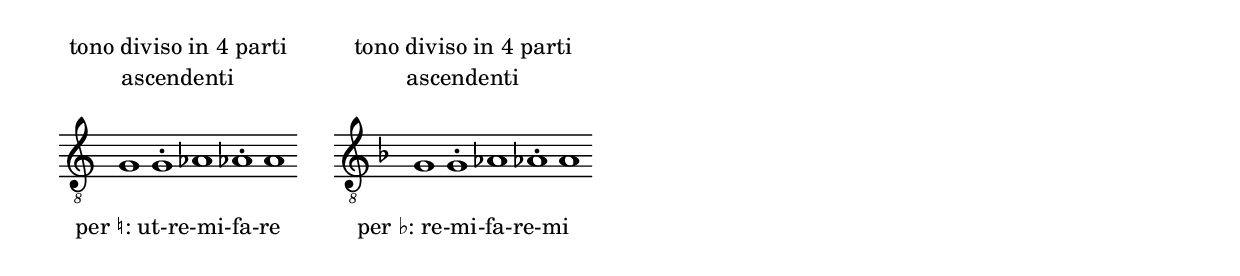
\version "2.22.2"

% Auto generated file

\header {
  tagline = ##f
}

dot = {
   \once \override Script.add-stem-support = ##f
   \once \override Script.toward-stem-shift = 0
   \once \override Script.skyline-horizontal-padding = 0
   \once \override Script.direction = 1
   \once \override Script.font-size = 1
}

\markup {
  \center-column {
    \line {
      \center-align
      \fontsize#3 { \concat { \normal-text ""} }
    }
    \null
    \line {
      \center-column {
        \line {
          \left-align {  \normal-text "tono diviso in 4 parti" }
        }
        \line {
          \left-align {  \normal-text "ascendenti" }
        }

        \null
        \line {
          \score {
            <<
              \new Staff \with { instrumentName = ""} {
                \override Staff.TimeSignature.stencil = ##f
                \override Staff.NoteHead.style = #'baroque
                \accidentalStyle Score.forget
                \cadenzaOn
                \clef "treble_8"
                \key c #`((0 . ,NATURAL) (1 . ,NATURAL) (2 . ,NATURAL)
                          (3 . ,NATURAL) (4 . ,NATURAL) (5 . ,NATURAL)
                          (6 . ,NATURAL))  g1  \dot g1-.  as1  \dot as1-.  a1 
                \cadenzaOff
              }
            >>
            \layout {
              \context {
                \Score
                \override SpacingSpanner.common-shortest-duration = #(ly:make-moment 1)
              }
            }
          }
        }
        \null
        \line {
          \left-align {  \normal-text "per ♮: ut-re-mi-fa-re" }
        }

      }
      \hspace #3 
      \center-column {
        \line {
          \left-align {  \normal-text "tono diviso in 4 parti" }
        }
        \line {
          \left-align {  \normal-text "ascendenti" }
        }

        \null
        \line {
          \score {
            <<
              \new Staff \with { instrumentName = ""} {
                \override Staff.TimeSignature.stencil = ##f
                \override Staff.NoteHead.style = #'baroque
                \accidentalStyle Score.forget
                \cadenzaOn
                \clef "treble_8"
                \key c #`((0 . ,NATURAL) (1 . ,NATURAL) (2 . ,NATURAL)
                          (3 . ,NATURAL) (4 . ,NATURAL) (5 . ,NATURAL)
                          (6 . ,FLAT))  g1  \dot g1-.  as1  \dot as1-.  a1 
                \cadenzaOff
              }
            >>
            \layout {
              \context {
                \Score
                \override SpacingSpanner.common-shortest-duration = #(ly:make-moment 1)
              }
            }
          }
        }
        \null
        \line {
          \left-align {  \normal-text "per ♭: re-mi-fa-re-mi" }
        }

      }
      \hspace #3 

    }
  }
}